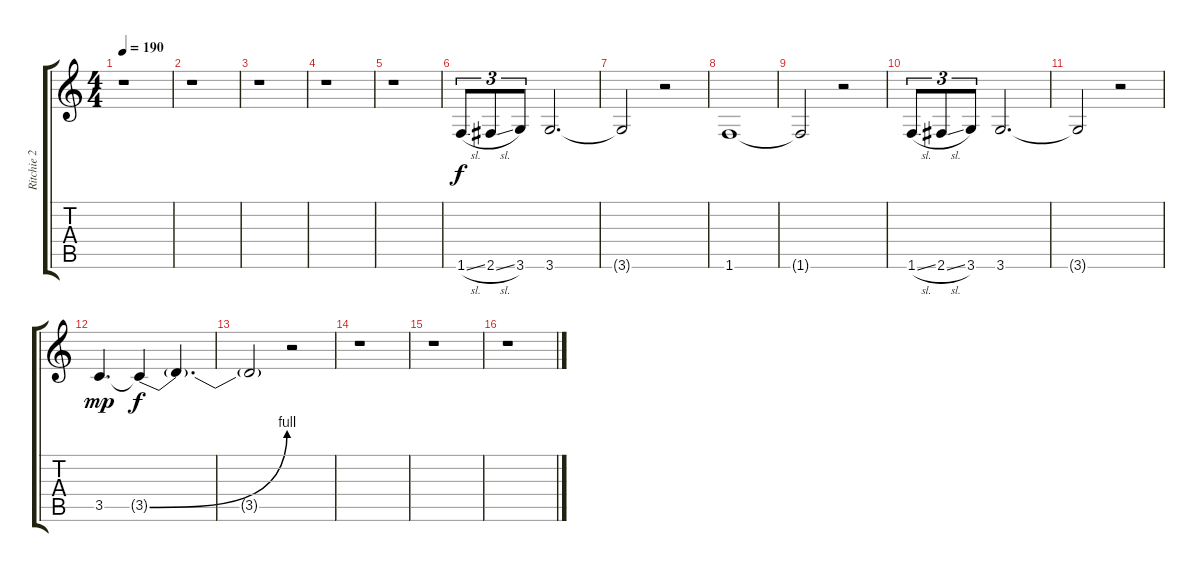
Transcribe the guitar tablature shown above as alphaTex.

\track ("Ritchie 2" "Ritchie 2") {instrument overdrivenguitar}
\staff {score tabs}
\tuning (E4 B3 G3 D3 A2 E2) {hide}
\ts (4 4)
\tempo 190
\clef g2
\ks c
r.1{dy p} |
r.1 |
r.1 |
r.1 |
r.1 |
1.6{sl}.8{tu (3 2) dy f} 2.6{sl}.8{tu (3 2)} 3.6.8{tu (3 2)} 3.6.2{d} |
3.6{t}.2 r.2 |
1.6.1 |
1.6{t}.2 r.2 |
1.6{sl}.8{tu (3 2)} 2.6{sl}.8{tu (3 2)} 3.6.8{tu (3 2)} 3.6.2{d} |
3.6{t}.2 r.2 |
3.5.4{d dy mp} 3.5{be (bend 0 0 60 4) t}.4{dy f} 3.5{t}.4{d} |
3.5{t}.2 r.2 |
r.1 |
r.1 |
r.1
